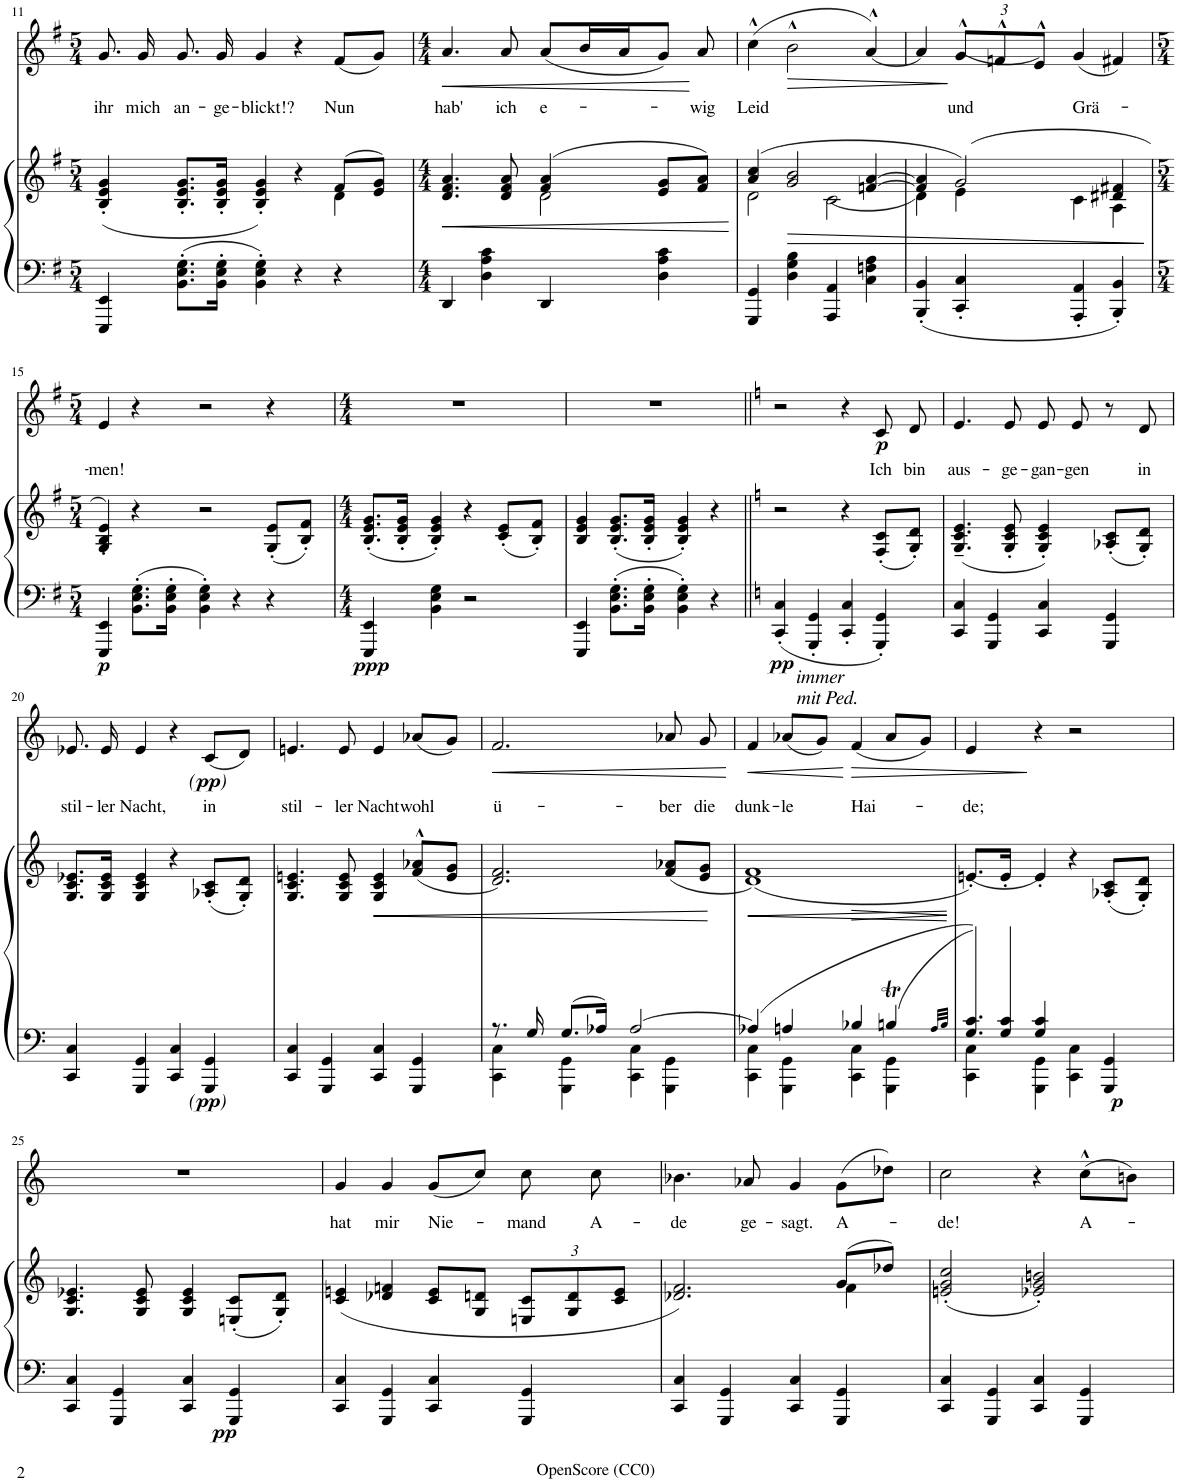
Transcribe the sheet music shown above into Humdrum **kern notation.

**kern	**kern	**dynam	**kern	**text	**dynam
*part2	*part2	*part2	*part1	*part1	*part1
*staff3	*staff2	*staff2/3	*staff1	*staff1	*staff1
*I"Piano	*	*	*I"Voice	*	*
*I'Pno	*	*	*	*	*
!!LO:PB:g=z
*clefF4	*clefG2	*	*clefG2	*	*
*k[f#]	*k[f#]	*	*k[f#]	*	*
*M5/4	*M5/4	*	*M5/4	*	*
=11	=11	=11	=11	=11	=11
*	*^	*	*	*	*
!	!	!	!	!	!LO:LY:b	!
4EEE/ 4EE/	(4B/' 4e/' 4g/'	1ryy	.	8.g/	ihr	.
!	!	!	!	!	!LO:LY:b	!
.	.	.	.	16g/	mich	.
!	!	!	!	!	!LO:LY:b	!
8.BB\' 8.E\' 8.G\'L	8.B/' 8.e/' 8.g/'L	.	.	8.g/	an-	.
!	!	!	!	!	!LO:LY:b	!
16BB\' 16E\' 16G\'Jk	16B/' 16e/' 16g/'Jk	.	.	16g/	-ge-	.
!	!	!	!	!	!LO:LY:b	!
4BB\' 4E\' 4G\'	4B/' 4e/' 4g/')	.	.	4g/	-blickt!?	.
4r	4r	.	.	4r	.	.
!	!	!	!	!	!LO:LY:b	!
4r	(8f#/L	4d\	.	(8f#/L	Nun	.
.	8e/ 8g/J)	.	.	8g/J)	.	.
=12	=12	=12	=12	=12	=12	=12
*M4/4	*M4/4	*	*	*M4/4	*	*
!	!	!	!LO:HP:b	!	!LO:LY:b	!LO:HP:b
4DD/	4.d/ 4.f#/ 4.a/	2ryy	<	4.a/	hab'	<
4D\ 4A\ 4c\	.	.	.	.	.	.
!	!	!	!	!	!LO:LY:b	!
.	8d/ 8f#/ 8a/	.	.	8a/	ich	.
!	!	!	!	!	!LO:LY:b	!
4DD/	(4f#/ 4a/	2d\	.	(8a/L	e-	.
.	.	.	.	16b/L	.	.
.	.	.	.	16a/J	.	.
4D\ 4A\ 4c\	8e/ 8g/L	.	.	8g/J)	.	.
!	!	!	!	!	!LO:LY:b	!
.	8f#/ 8a/J)	.	.	8a/	-wig	[
*	*v	*v	*	*	*	*
.	.	[	.	.	.
=13	=13	=13	=13	=13	=13
*	*^	*	*	*	*
!	!	!	!	!	!LO:LY:b	!
4GGG/ 4GG/	(4a/ 4cc/	2d\	.	(4cc^^\	Leid	.
!	!	!	!LO:HP:b	!	!	!LO:HP:b
4D\ 4G\ 4B\	2g/ 2b/	.	>	2b^^\	.	>
4AAA/ 4AA/	.	(2c\	.	.	.	.
4C\ 4Fn\ 4A\	[4fn/ [4a/	.	.	[4a^^/)	.	.
=14	=14	=14	=14	=14	=14	=14
4BBB/' 4BB/'	4f/] 4a/]	4d\)	.	4a/]	.	.
*	*	*	*	*Xbrackettup	*	*
!	!	!	!	!	!LO:LY:b	!
4CC/' 4C/'	(2g/)	4e\	.	(12g^^/L	und	]
.	.	.	.	12fn^^/	.	.
.	.	.	.	12e^^/J)	.	.
!	!	!	!	!	!LO:LY:b	!
4AAA/' 4AA/'	.	4c\	.	(4g/	Grä-	.
4BBB/' 4BB/'	4d#X/ 4f#X/	4A\	.	4f#X/)	.	.
*	*v	*v	*	*	*	*
.	.	]	.	.	.
!!LO:LB:g=z
=15	=15	=15	=15	=15	=15
*M5/4	*M5/4	*	*M5/4	*	*
!	!	!LO:DY:b=2	!	!LO:LY:b	!
4EEE/ 4EE/	4G/' 4B/' 4e/')	p	4e/	-men!	.
8.BB\' 8.E\' 8.G\'L	4r	.	4r	.	.
16BB\' 16E\' 16G\'Jk	.	.	.	.	.
4BB\' 4E\' 4G\'	2r	.	2r	.	.
4r	.	.	.	.	.
4r	(8G/' 8e/'L	.	4r	.	.
.	8B/' 8f#/'J)	.	.	.	.
=16	=16	=16	=16	=16	=16
*M4/4	*M4/4	*	*M4/4	*	*
!	!	!LO:DY:b=2	!	!	!
4EEE/ 4EE/	(8.B/' 8.e/' 8.g/'L	ppp	1r	.	.
.	16B/' 16e/' 16g/'Jk	.	.	.	.
4BB\ 4E\ 4G\	4B/' 4e/' 4g/')	.	.	.	.
2r	4r	.	.	.	.
.	(8c/' 8e/'L	.	.	.	.
.	8B/' 8f#/'J)	.	.	.	.
=17	=17	=17	=17	=17	=17
4EEE/ 4EE/	4B/ 4e/ 4g/	.	1r	.	.
8.BB\' 8.E\' 8.G\'L	(8.B/' 8.e/' 8.g/'L	.	.	.	.
16BB\' 16E\' 16G\'Jk	16B/' 16e/' 16g/'Jk	.	.	.	.
4BB\' 4E\' 4G\'	4B/' 4e/' 4g/')	.	.	.	.
4r	4r	.	.	.	.
=18||	=18||	=18||	=18||	=18||	=18||
*k[]	*k[]	*	*k[]	*	*
!LO:TX:b:i:t=immer	!	!	!	!	!
!LO:TX:b:t=mit Ped.	!	!	!	!	!
!	!	!LO:DY:b=2	!	!	!
4CC/' 4C/'	2r	pp	2r	.	.
4GGG/' 4GG/'	.	.	.	.	.
4CC/' 4C/'	4r	.	4r	.	.
!	!	!	!	!LO:LY:b	!LO:DY:b
4GGG/' 4GG/'	(8F/' 8c/'L	.	8c/	Ich	p
!	!	!	!	!LO:LY:b	!
.	8G/' 8d/'J)	.	8d/	bin	.
=19	=19	=19	=19	=19	=19
!	!	!	!	!LO:LY:b	!
4CC/ 4C/	(4.G/~ 4.c/~ 4.e/~	.	4.e/	aus-	.
4GGG/ 4GG/	.	.	.	.	.
!	!	!	!	!LO:LY:b	!
.	8G/' 8c/' 8e/'	.	8e/	-ge-	.
!	!	!	!	!LO:LY:b	!
4CC/ 4C/	4G/' 4c/' 4e/')	.	8e/	-gan-	.
!	!	!	!	!LO:LY:b	!
.	.	.	8e/	-gen	.
4GGG/ 4GG/	(8A-X/' 8c/'L	.	8r	.	.
!	!	!	!	!LO:LY:b	!
.	8G/' 8d/'J)	.	8d/	in	.
!!LO:LB:g=z
=20	=20	=20	=20	=20	=20
!	!	!	!	!LO:LY:b	!
4CC/ 4C/	8.G/ 8.c/ 8.e-X/L	.	8.e-X/	stil-	.
!	!	!	!	!LO:LY:b	!
.	16G/ 16c/ 16e-/Jk	.	16e-/	-ler	.
!	!	!	!	!LO:LY:b	!
4GGG/ 4GG/	4G/ 4c/ 4e-/	.	4e-/	Nacht,	.
4CC/ 4C/	4r	.	4r	.	.
!	!	!LO:DY:b=2	!	!LO:LY:b	!
!	!	!LO:DY:n=1:b=2	!	!	!
!	!	!LO:DY:n=2:b=2	!	!	!LO:DY:b
!	!	!	!	!	!LO:DY:n=1:b
!	!	!	!	!	!LO:DY:n=2:b
4GGG/ 4GG/	(8A-X/' 8c/'L	other-dynamics pp other-dynamics	(8c/L	in	other-dynamics pp other-dynamics
.	8G/' 8d/'J)	.	8d/J)	.	.
=21	=21	=21	=21	=21	=21
!	!	!	!	!LO:LY:b	!
4CC/ 4C/	4.G/ 4.c/ 4.en/	.	4.en/	stil-	.
4GGG/ 4GG/	.	.	.	.	.
!	!	!	!	!LO:LY:b	!
.	8G/ 8c/ 8e/	.	8e/	-ler	.
!	!	!LO:HP:b	!	!LO:LY:b	!
4CC/ 4C/	4G/ 4c/ 4e/	<	4e/	Nacht	.
!	!	!	!	!LO:LY:b	!
4GGG/ 4GG/	(8f/^^ 8a-X/^^L	.	(8a-X/L	wohl	.
.	8e/ 8g/J	.	8g/J)	.	.
=22	=22	=22	=22	=22	=22
*^	*	*	*	*	*
!	!	!	!	!	!LO:LY:b	!LO:HP:b
8.r	4CC\ 4C\	2.d/ 2.f/)	.	2.f/	ü-	<
16G/	.	.	.	.	.	.
8.G/L	4GGG\ 4GG\	.	.	.	.	.
16A-X/Jk	.	.	.	.	.	.
[2A-/	4CC\ 4C\	.	.	.	.	.
!	!	!	!	!	!LO:LY:b	!
.	4GGG\ 4GG\	(8f/ 8a-X/L	.	8a-X/	-ber	.
!	!	!	!	!	!LO:LY:b	!
.	.	8e/ 8g/J	.	8g/	die	.
*v	*v	*	*	*	*	*
.	.	[	.	.	[
=23	=23	=23	=23	=23	=23
*^	*	*	*	*	*
!	!	!	!LO:HP:b	!	!LO:LY:b	!LO:HP:b
*	*	*^	*	*	*	*
4A-X/]	4CC\ 4C\	(1d 1f)	2ryy	<	4f/	dunk-	<
!	!	!	!	!	!	!LO:LY:b	!
4An/	4GGG\ 4GG\	.	.	.	(8a-X/L	-le	.
.	.	.	.	.	8g/J)	.	.
!	!	!	!	!	!	!LO:LY:b	!LO:HP:n=1:b
4B-X/	4CC\ 4C\	.	2ryy	.	(4f/	Hai-	[ >
4Bnt/	4GGG\ 4GG\	.	.	.	8a-/L	.	.
.	.	.	.	.	8g/J)	.	.
*v	*v	*	*	*	*	*	*
*	*v	*v	*	*	*	*
32qA/LLL	.	.	.	.	.
32qB/JJJ	.	.	.	.	.
.	.	[	.	.	.
=24	=24	=24	=24	=24	=24
*^	*	*	*	*	*
!	!	!	!	!	!LO:LY:b	!
8.G/ 8.c/L	4CC\ 4C\	(8.en'/L)	.	4e/	-de;	.
16G/ 16c/Jk	.	16e'/Jk	.	.	.	.
4G/ 4c/	4GGG\ 4GG\	4e'/)	.	4r	.	]
2ryy	4CC\ 4C\	4r	.	2r	.	.
!	!	!	!LO:DY:b=2	!	!	!
.	4GGG/ 4GG/	(8A-X/' 8c/'L	p	.	.	.
.	.	8G/' 8d/'J)	.	.	.	.
*v	*v	*	*	*	*	*
!!LO:LB:g=z
=25	=25	=25	=25	=25	=25
4CC/ 4C/	4.G/ 4.c/ 4.e-X/	.	1r	.	.
4GGG/ 4GG/	.	.	.	.	.
.	8G/ 8c/ 8e-/	.	.	.	.
4CC/ 4C/	4G/ 4c/ 4e-/	.	.	.	.
!	!	!LO:DY:b=2	!	!	!
4GGG/ 4GG/	(8En/' 8c/'L	pp	.	.	.
.	8G/' 8d/'J)	.	.	.	.
=26	=26	=26	=26	=26	=26
!	!	!	!	!LO:LY:b	!
4CC/ 4C/	(4c/ 4en/	.	4g/	hat	.
!	!	!	!	!LO:LY:b	!
4GGG/ 4GG/	4d-X/ 4fn/	.	4g/	mir	.
!	!	!	!	!LO:LY:b	!
4CC/ 4C/	8c/ 8e/L	.	(8g/L	Nie-	.
.	8G/ 8dn/J	.	8cc/J)	.	.
*	*Xbrackettup	*	*	*	*
!	!	!	!	!LO:LY:b	!
4GGG/ 4GG/	12En/ 12c/L	.	8cc\	-mand	.
.	12G/ 12d/	.	.	.	.
!	!	!	!	!LO:LY:b	!
.	.	.	8cc\	A-	.
.	12c/ 12e/J	.	.	.	.
=27	=27	=27	=27	=27	=27
*	*^	*	*	*	*
!	!	!	!	!	!LO:LY:b	!
4CC/ 4C/	2.d-X/ 2.f/)	2.ryy	.	4.b-X\	-de	.
4GGG/ 4GG/	.	.	.	.	.	.
!	!	!	!	!	!LO:LY:b	!
.	.	.	.	8a-X/	ge-	.
!	!	!	!	!	!LO:LY:b	!
4CC/ 4C/	.	.	.	4g/	-sagt.	.
!	!	!	!	!	!LO:LY:b	!
4GGG/ 4GG/	(8g/L	4f\	.	(8g\L	A-	.
.	8dd-X/J)	.	.	8dd-X\J)	.	.
*	*v	*v	*	*	*	*
=28	=28	=28	=28	=28	=28
!	!	!	!	!LO:LY:b	!
4CC/ 4C/	(2en/' 2g/' 2cc/'	.	2cc\	-de!	.
4GGG/ 4GG/	.	.	.	.	.
4CC/ 4C/	2e-X/' 2g/' 2bn/')	.	4r	.	.
!	!	!	!	!LO:LY:b	!
4GGG/ 4GG/	.	.	(8cc^^\L	A-	.
.	.	.	8bn\J)	.	.
=	=	=	=	=	=
*-	*-	*-	*-	*-	*-
